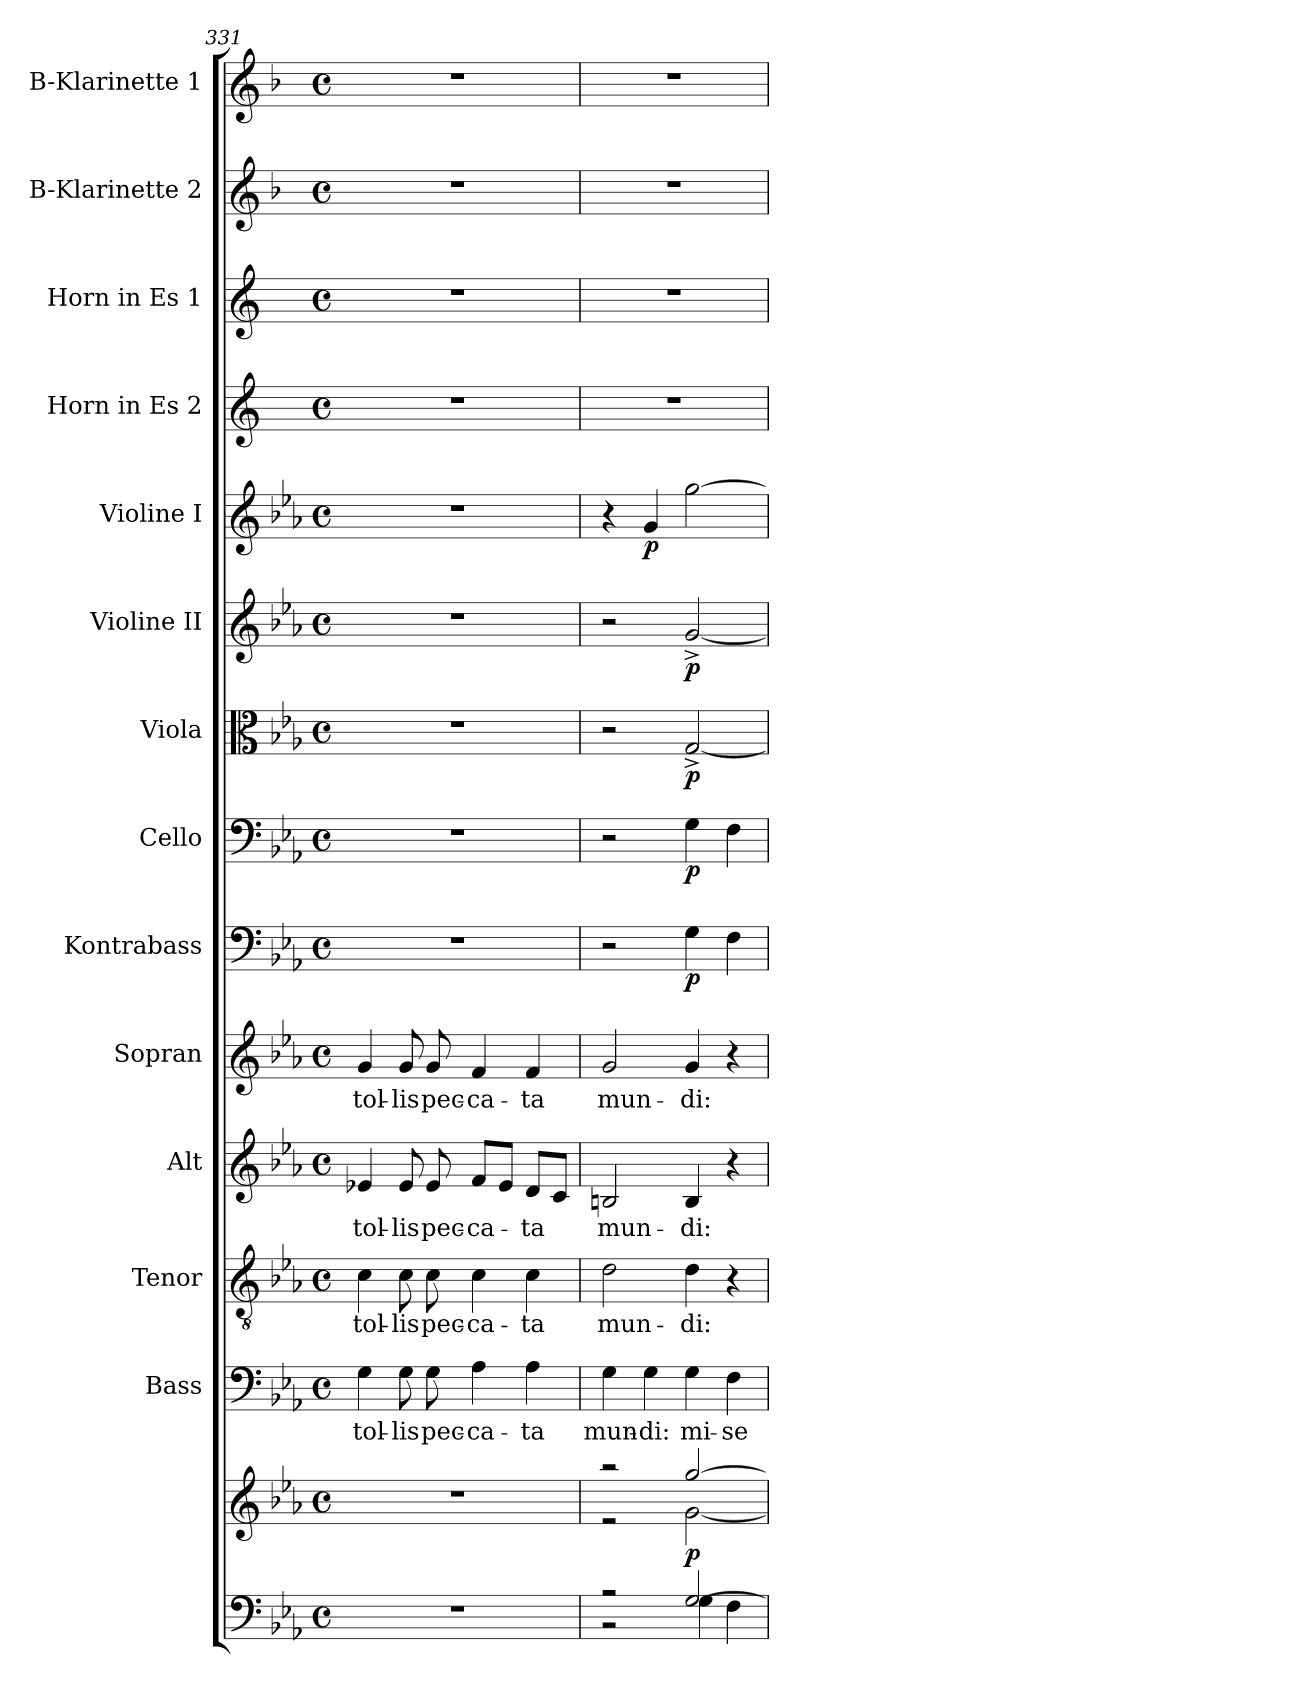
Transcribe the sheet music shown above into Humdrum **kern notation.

**kern	**kern	**dynam	**kern	**text	**kern	**text	**kern	**text	**kern	**text	**kern	**dynam	**kern	**dynam	**kern	**dynam	**kern	**dynam	**kern	**dynam	**kern	**kern	**kern	**kern
*part14	*part14	*part14	*part13	*part13	*part12	*part12	*part11	*part11	*part10	*part10	*part9	*part9	*part8	*part8	*part7	*part7	*part6	*part6	*part5	*part5	*part4	*part3	*part2	*part1
*staff15	*staff14	*staff14/15	*staff13	*staff13	*staff12	*staff12	*staff11	*staff11	*staff10	*staff10	*staff9	*staff9	*staff8	*staff8	*staff7	*staff7	*staff6	*staff6	*staff5	*staff5	*staff4	*staff3	*staff2	*staff1
*	*	*	*I"Bass	*	*I"Tenor	*	*I"Alt	*	*I"Sopran	*	*I"Kontrabass	*	*I"Cello	*	*I"Viola	*	*I"Violine II	*	*I"Violine I	*	*I"Horn in Es 2	*I"Horn in Es 1	*I"B-Klarinette 2	*I"B-Klarinette 1
*	*	*	*I'B.	*	*I'T.	*	*I'A.	*	*I'S.	*	*I'Kb.	*	*	*	*I'Vla.	*	*I'Vl. II	*	*I'Vl. I	*	*I'Hrn. 2	*I'Hrn. 1	*I'Kl. 2	*I'Kl. 1
*clefF4	*clefG2	*	*clefF4	*	*clefGv2	*	*clefG2	*	*clefG2	*	*clefF4	*	*clefF4	*	*clefC3	*	*clefG2	*	*clefG2	*	*clefG2	*clefG2	*clefG2	*clefG2
*	*	*	*	*	*	*	*	*	*	*	*ITrd7c12	*	*	*	*	*	*	*	*	*	*ITrd5c9	*ITrd5c9	*ITrd1c2	*ITrd1c2
*k[b-e-a-]	*k[b-e-a-]	*	*k[b-e-a-]	*	*k[b-e-a-]	*	*k[b-e-a-]	*	*k[b-e-a-]	*	*k[b-e-a-]	*	*k[b-e-a-]	*	*k[b-e-a-]	*	*k[b-e-a-]	*	*k[b-e-a-]	*	*k[b-e-a-]	*k[b-e-a-]	*k[b-e-a-]	*k[b-e-a-]
*E-:	*E-:	*	*E-:	*	*E-:	*	*E-:	*	*E-:	*	*E-:	*	*E-:	*	*E-:	*	*E-:	*	*E-:	*	*E-:	*E-:	*E-:	*E-:
*M4/4	*M4/4	*	*M4/4	*	*M4/4	*	*M4/4	*	*M4/4	*	*M4/4	*	*M4/4	*	*M4/4	*	*M4/4	*	*M4/4	*	*M4/4	*M4/4	*M4/4	*M4/4
*met(c)	*met(c)	*	*met(c)	*	*met(c)	*	*met(c)	*	*met(c)	*	*met(c)	*	*met(c)	*	*met(c)	*	*met(c)	*	*met(c)	*	*met(c)	*met(c)	*met(c)	*met(c)
=331	=331	=331	=331	=331	=331	=331	=331	=331	=331	=331	=331	=331	=331	=331	=331	=331	=331	=331	=331	=331	=331	=331	=331	=331
!	!	!	!	!LO:LY:b	!	!LO:LY:b	!	!LO:LY:b	!	!LO:LY:b	!	!	!	!	!	!	!	!	!	!	!	!	!	!
1r	1r	.	4G\	tol-	4c\	tol-	4e-X/	tol-	4g/	tol-	1r	.	1r	.	1r	.	1r	.	1r	.	1r	1r	1r	1r
!	!	!	!	!LO:LY:b	!	!LO:LY:b	!	!LO:LY:b	!	!LO:LY:b	!	!	!	!	!	!	!	!	!	!	!	!	!	!
.	.	.	8G\	-lis	8c\	-lis	8e-/	-lis	8g/	-lis	.	.	.	.	.	.	.	.	.	.	.	.	.	.
!	!	!	!	!LO:LY:b	!	!LO:LY:b	!	!LO:LY:b	!	!LO:LY:b	!	!	!	!	!	!	!	!	!	!	!	!	!	!
.	.	.	8G\	pec-	8c\	pec-	8e-/	pec-	8g/	pec-	.	.	.	.	.	.	.	.	.	.	.	.	.	.
!	!	!	!	!LO:LY:b	!	!LO:LY:b	!	!LO:LY:b	!	!LO:LY:b	!	!	!	!	!	!	!	!	!	!	!	!	!	!
.	.	.	4A-\	-ca-	4c\	-ca-	8f/L	-ca-	4f/	-ca-	.	.	.	.	.	.	.	.	.	.	.	.	.	.
.	.	.	.	.	.	.	8e-/J	.	.	.	.	.	.	.	.	.	.	.	.	.	.	.	.	.
!	!	!	!	!LO:LY:b	!	!LO:LY:b	!	!LO:LY:b	!	!LO:LY:b	!	!	!	!	!	!	!	!	!	!	!	!	!	!
.	.	.	4A-\	-ta	4c\	-ta	8d/L	-ta	4f/	-ta	.	.	.	.	.	.	.	.	.	.	.	.	.	.
.	.	.	.	.	.	.	8c/J	.	.	.	.	.	.	.	.	.	.	.	.	.	.	.	.	.
!!LO:PB:g=z
=332	=332	=332	=332	=332	=332	=332	=332	=332	=332	=332	=332	=332	=332	=332	=332	=332	=332	=332	=332	=332	=332	=332	=332	=332
*^	*^	*	*	*	*	*	*	*	*	*	*	*	*	*	*	*	*	*	*	*	*	*	*	*
!	!	!	!	!	!	!LO:LY:b	!	!LO:LY:b	!	!LO:LY:b	!	!LO:LY:b	!	!	!	!	!	!	!	!	!	!	!	!	!	!
2r	2r	2r	2r	.	4G\	mun-	2d\	mun-	2Bn/	mun-	2g/	mun-	2r	.	2r	.	2r	.	2r	.	4r	.	1r	1r	1r	1r
!	!	!	!	!	!	!LO:LY:b	!	!	!	!	!	!	!	!	!	!	!	!	!	!	!	!LO:DY:b	!	!	!	!
.	.	.	.	.	4G\	-di:	.	.	.	.	.	.	.	.	.	.	.	.	.	.	4g/	p	.	.	.	.
!	!	!	!	!LO:DY:b	!	!LO:LY:b	!	!LO:LY:b	!	!LO:LY:b	!	!LO:LY:b	!	!LO:DY:b	!	!LO:DY:b	!	!LO:DY:b	!	!LO:DY:b	!	!	!	!	!	!
[>2G/	4G\	[>2gg/	[<2g\	p	4G\	mi-	4d\	-di:	4B/	-di:	4g/	-di:	4GG\	p	4G\	p	[2G^</	p	[2g^</	p	[2gg\	.	.	.	.	.
!	!	!	!	!	!	!LO:LY:b	!	!	!	!	!	!	!	!	!	!	!	!	!	!	!	!	!	!	!	!
.	4F\	.	.	.	4F\	-se-	4r	.	4r	.	4r	.	4FF\	.	4F\	.	.	.	.	.	.	.	.	.	.	.
*v	*v	*	*	*	*	*	*	*	*	*	*	*	*	*	*	*	*	*	*	*	*	*	*	*	*	*
*	*v	*v	*	*	*	*	*	*	*	*	*	*	*	*	*	*	*	*	*	*	*	*	*	*	*
=	=	=	=	=	=	=	=	=	=	=	=	=	=	=	=	=	=	=	=	=	=	=	=	=
*-	*-	*-	*-	*-	*-	*-	*-	*-	*-	*-	*-	*-	*-	*-	*-	*-	*-	*-	*-	*-	*-	*-	*-	*-
